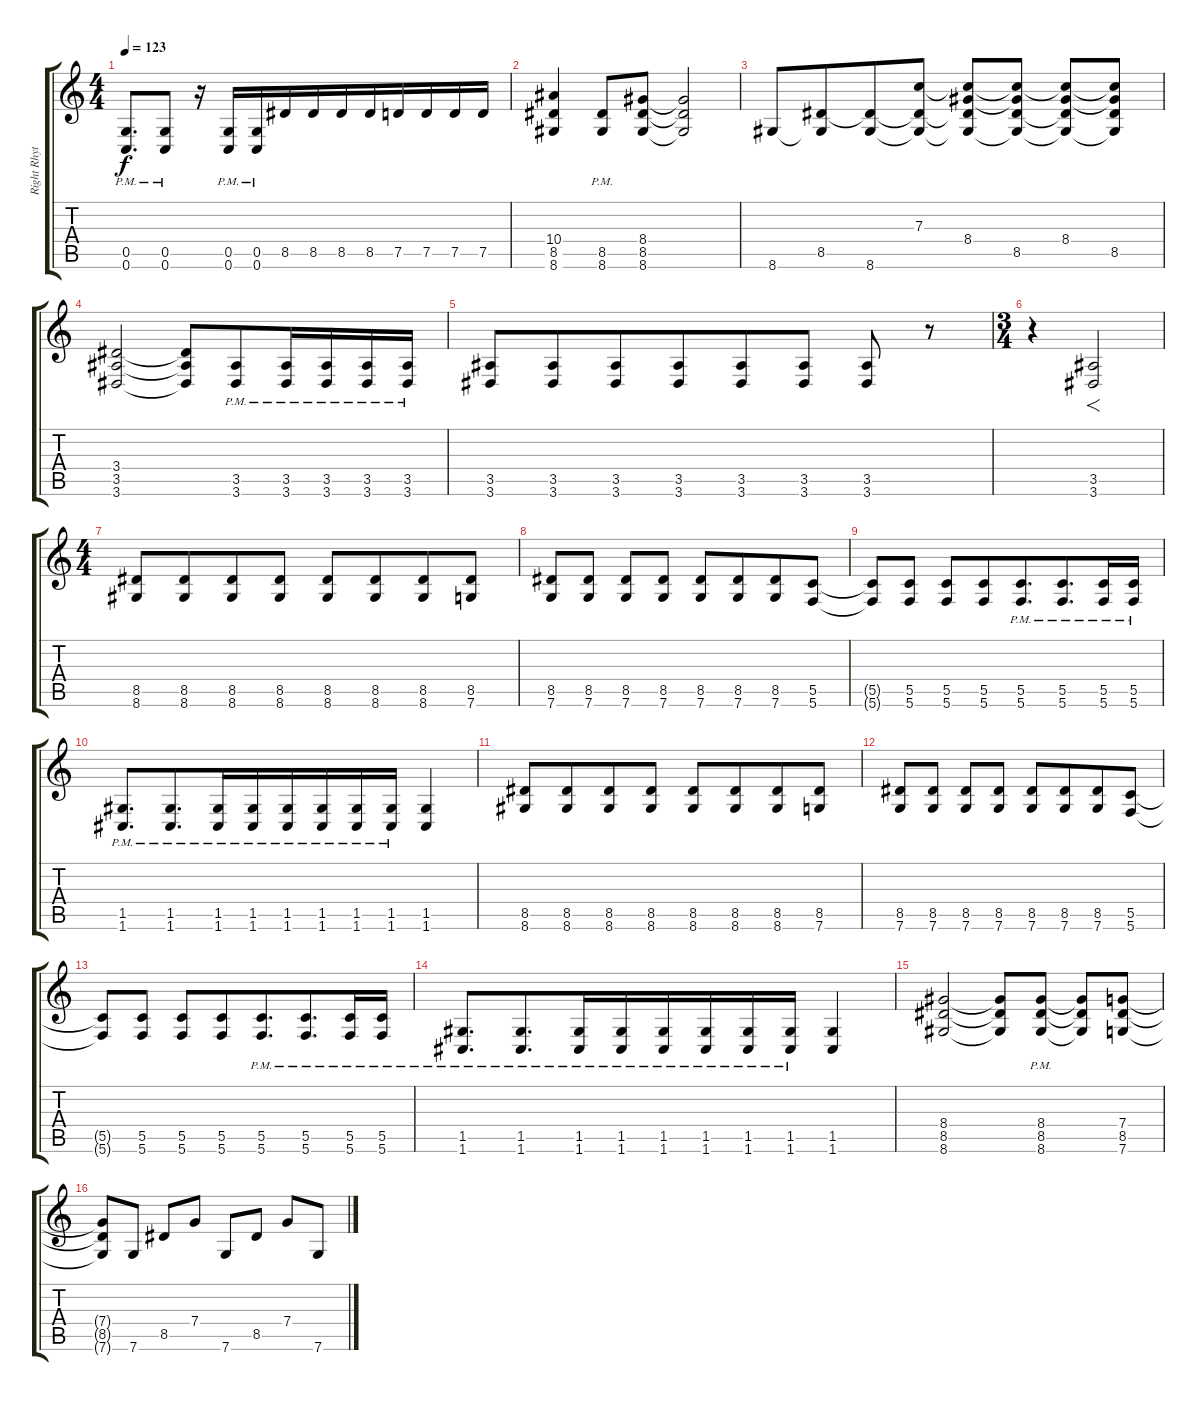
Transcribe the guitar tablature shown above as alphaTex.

\track ("Right Rhythm" "Right Rhyt") {instrument distortionguitar}
\staff {score tabs}
\tuning (D4 A3 F3 C3 G2 C2) {hide}
\ts (4 4)
\tempo 123
\clef g2
\ks c
(0.5{pm} 0.6{pm}).8{d dy f} (0.5{pm} 0.6{pm}).8 r.16 (0.5{pm} 0.6{pm}).16 (0.5{pm} 0.6{pm}).16{beam merge} 8.5.16 8.5.16 8.5.16 8.5.16{beam merge} 7.5.16 7.5.16{beam merge} 7.5.16 7.5.16 |
(10.4 8.5 8.6).4 (8.5{pm} 8.6{pm}).8 (8.4 8.5 8.6).8{beam merge} (8.4{t} 8.5{t} 8.6{t}).2 |
8.6.8 (8.5 8.6{t}).8{beam merge} (8.5{t} 8.6).8{beam merge} (7.3 8.5{t} 8.6{t}).8 (7.3{t} 8.4 8.5{t} 8.6{t}).8{beam merge} (7.3{t} 8.4{t} 8.5 8.6{t}).8 (7.3{t} 8.4 8.5{t} 8.6{t}).8 (7.3{t} 8.4{t} 8.5 8.6{t}).8 |
(3.4 3.5 3.6).2 (3.4{t} 3.5{t} 3.6{t}).8 (3.5{pm} 3.6{pm}).8{beam merge} (3.5{pm} 3.6{pm}).16 (3.5{pm} 3.6{pm}).16{beam merge} (3.5{pm} 3.6{pm}).16 (3.5{pm} 3.6{pm}).16 |
(3.5 3.6).8{beam merge} (3.5 3.6).8{beam merge} (3.5 3.6).8 (3.5 3.6).8{beam merge} (3.5 3.6).8 (3.5 3.6).8 (3.5 3.6).8{beam merge} r.8 |
\ts (3 4)
r.4 (3.5 3.6).2{f} |
\ts (4 4)
(8.5 8.6).8 (8.5 8.6).8{beam merge} (8.5 8.6).8{beam merge} (8.5 8.6).8 (8.5 8.6).8{beam merge} (8.5 8.6).8{beam merge} (8.5 8.6).8 (8.5 7.6).8 |
(8.5 7.6).8 (8.5 7.6).8 (8.5 7.6).8 (8.5 7.6).8 (8.5 7.6).8 (8.5 7.6).8{beam merge} (8.5 7.6).8 (5.5 5.6).8 |
(5.5{t} 5.6{t}).8 (5.5 5.6).8 (5.5 5.6).8 (5.5 5.6).8{beam merge} (5.5{pm} 5.6{pm}).8{d beam merge} (5.5{pm} 5.6{pm}).8{d beam merge} (5.5{pm} 5.6{pm}).16{beam merge} (5.5{pm} 5.6{pm}).16 |
(1.5{pm} 1.6{pm}).8{d beam merge} (1.5{pm} 1.6{pm}).8{d beam merge} (1.5{pm} 1.6{pm}).16{beam merge} (1.5{pm} 1.6{pm}).16{beam merge} (1.5{pm} 1.6{pm}).16{beam merge} (1.5{pm} 1.6{pm}).16 (1.5{pm} 1.6{pm}).16{beam merge} (1.5{pm} 1.6{pm}).16 (1.5 1.6).4 |
(8.5 8.6).8 (8.5 8.6).8{beam merge} (8.5 8.6).8{beam merge} (8.5 8.6).8 (8.5 8.6).8{beam merge} (8.5 8.6).8{beam merge} (8.5 8.6).8 (8.5 7.6).8 |
(8.5 7.6).8 (8.5 7.6).8 (8.5 7.6).8 (8.5 7.6).8 (8.5 7.6).8 (8.5 7.6).8{beam merge} (8.5 7.6).8 (5.5 5.6).8 |
(5.5{t} 5.6{t}).8 (5.5 5.6).8 (5.5 5.6).8 (5.5 5.6).8{beam merge} (5.5{pm} 5.6{pm}).8{d beam merge} (5.5{pm} 5.6{pm}).8{d beam merge} (5.5{pm} 5.6{pm}).16{beam merge} (5.5{pm} 5.6{pm}).16 |
(1.5{pm} 1.6{pm}).8{d beam merge} (1.5{pm} 1.6{pm}).8{d beam merge} (1.5{pm} 1.6{pm}).16{beam merge} (1.5{pm} 1.6{pm}).16{beam merge} (1.5{pm} 1.6{pm}).16{beam merge} (1.5{pm} 1.6{pm}).16 (1.5{pm} 1.6{pm}).16{beam merge} (1.5{pm} 1.6{pm}).16 (1.5 1.6).4 |
(8.4 8.5 8.6).2{beam merge} (8.4{t} 8.5{t} 8.6{t}).8 (8.4{pm} 8.5{pm} 8.6{pm}).8 (8.4{t} 8.5{t} 8.6{t}).8 (7.4 8.5 7.6).8 |
(7.4{t} 8.5{t} 7.6{t}).8 7.6.8 8.5.8 7.4.8 7.6.8 8.5.8 7.4.8{beam merge} 7.6.8
